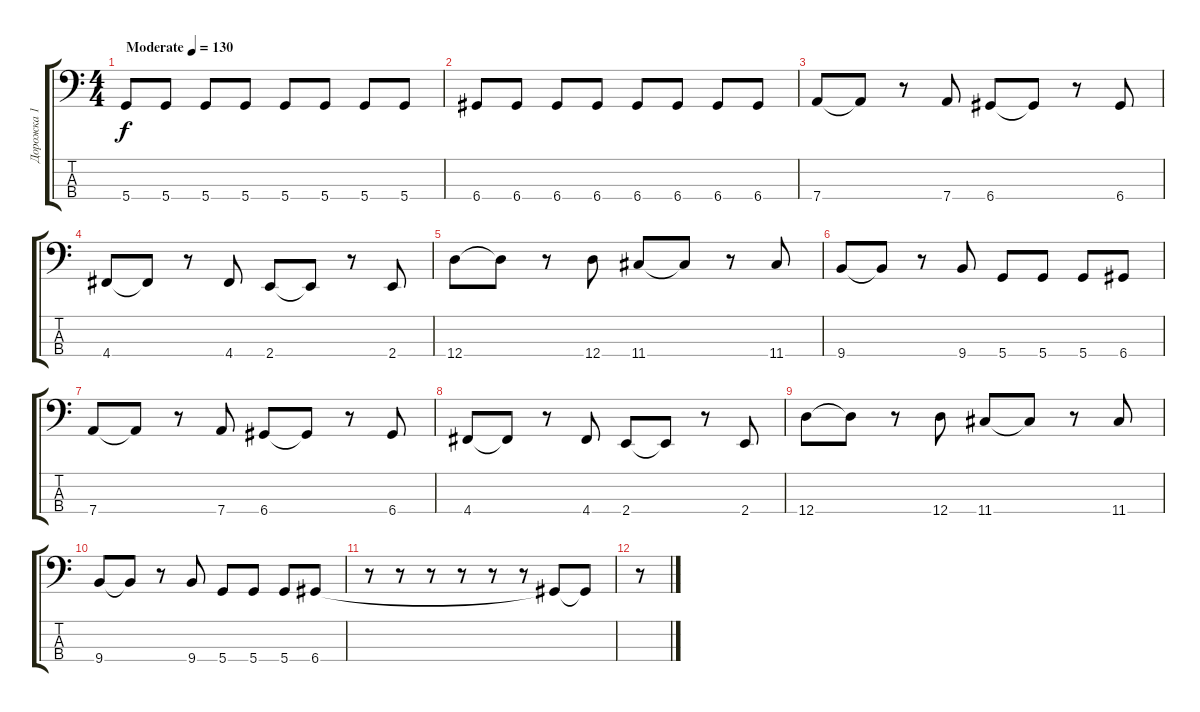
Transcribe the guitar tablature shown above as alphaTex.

\track ("Дорожка 1" "Дорожка 1") {instrument electricbassfinger}
\staff {score tabs}
\tuning (F2 C2 G1 D1) {hide}
\ts (4 4)
\tempo (130 "Moderate")
\clef f4
\ks c
5.4.8{dy f instrument electricbassfinger} 5.4.8 5.4.8 5.4.8 5.4.8 5.4.8 5.4.8 5.4.8 |
6.4.8 6.4.8 6.4.8 6.4.8 6.4.8 6.4.8 6.4.8 6.4.8 |
7.4.8 7.4{t}.8 r.8 7.4.8 6.4.8 6.4{t}.8 r.8 6.4.8 |
4.4.8 4.4{t}.8 r.8 4.4.8 2.4.8 2.4{t}.8 r.8 2.4.8 |
12.4.8 12.4{t}.8 r.8 12.4.8 11.4.8 11.4{t}.8 r.8 11.4.8 |
9.4.8 9.4{t}.8 r.8 9.4.8 5.4.8 5.4.8 5.4.8 6.4.8 |
7.4.8 7.4{t}.8 r.8 7.4.8 6.4.8 6.4{t}.8 r.8 6.4.8 |
4.4.8 4.4{t}.8 r.8 4.4.8 2.4.8 2.4{t}.8 r.8 2.4.8 |
12.4.8 12.4{t}.8 r.8 12.4.8 11.4.8 11.4{t}.8 r.8 11.4.8 |
9.4.8 9.4{t}.8 r.8 9.4.8 5.4.8 5.4.8 5.4.8 6.4.8 |
r.8 r.8 r.8 r.8 r.8 r.8 6.4{t}.8 6.4{t}.8 |
r.8
